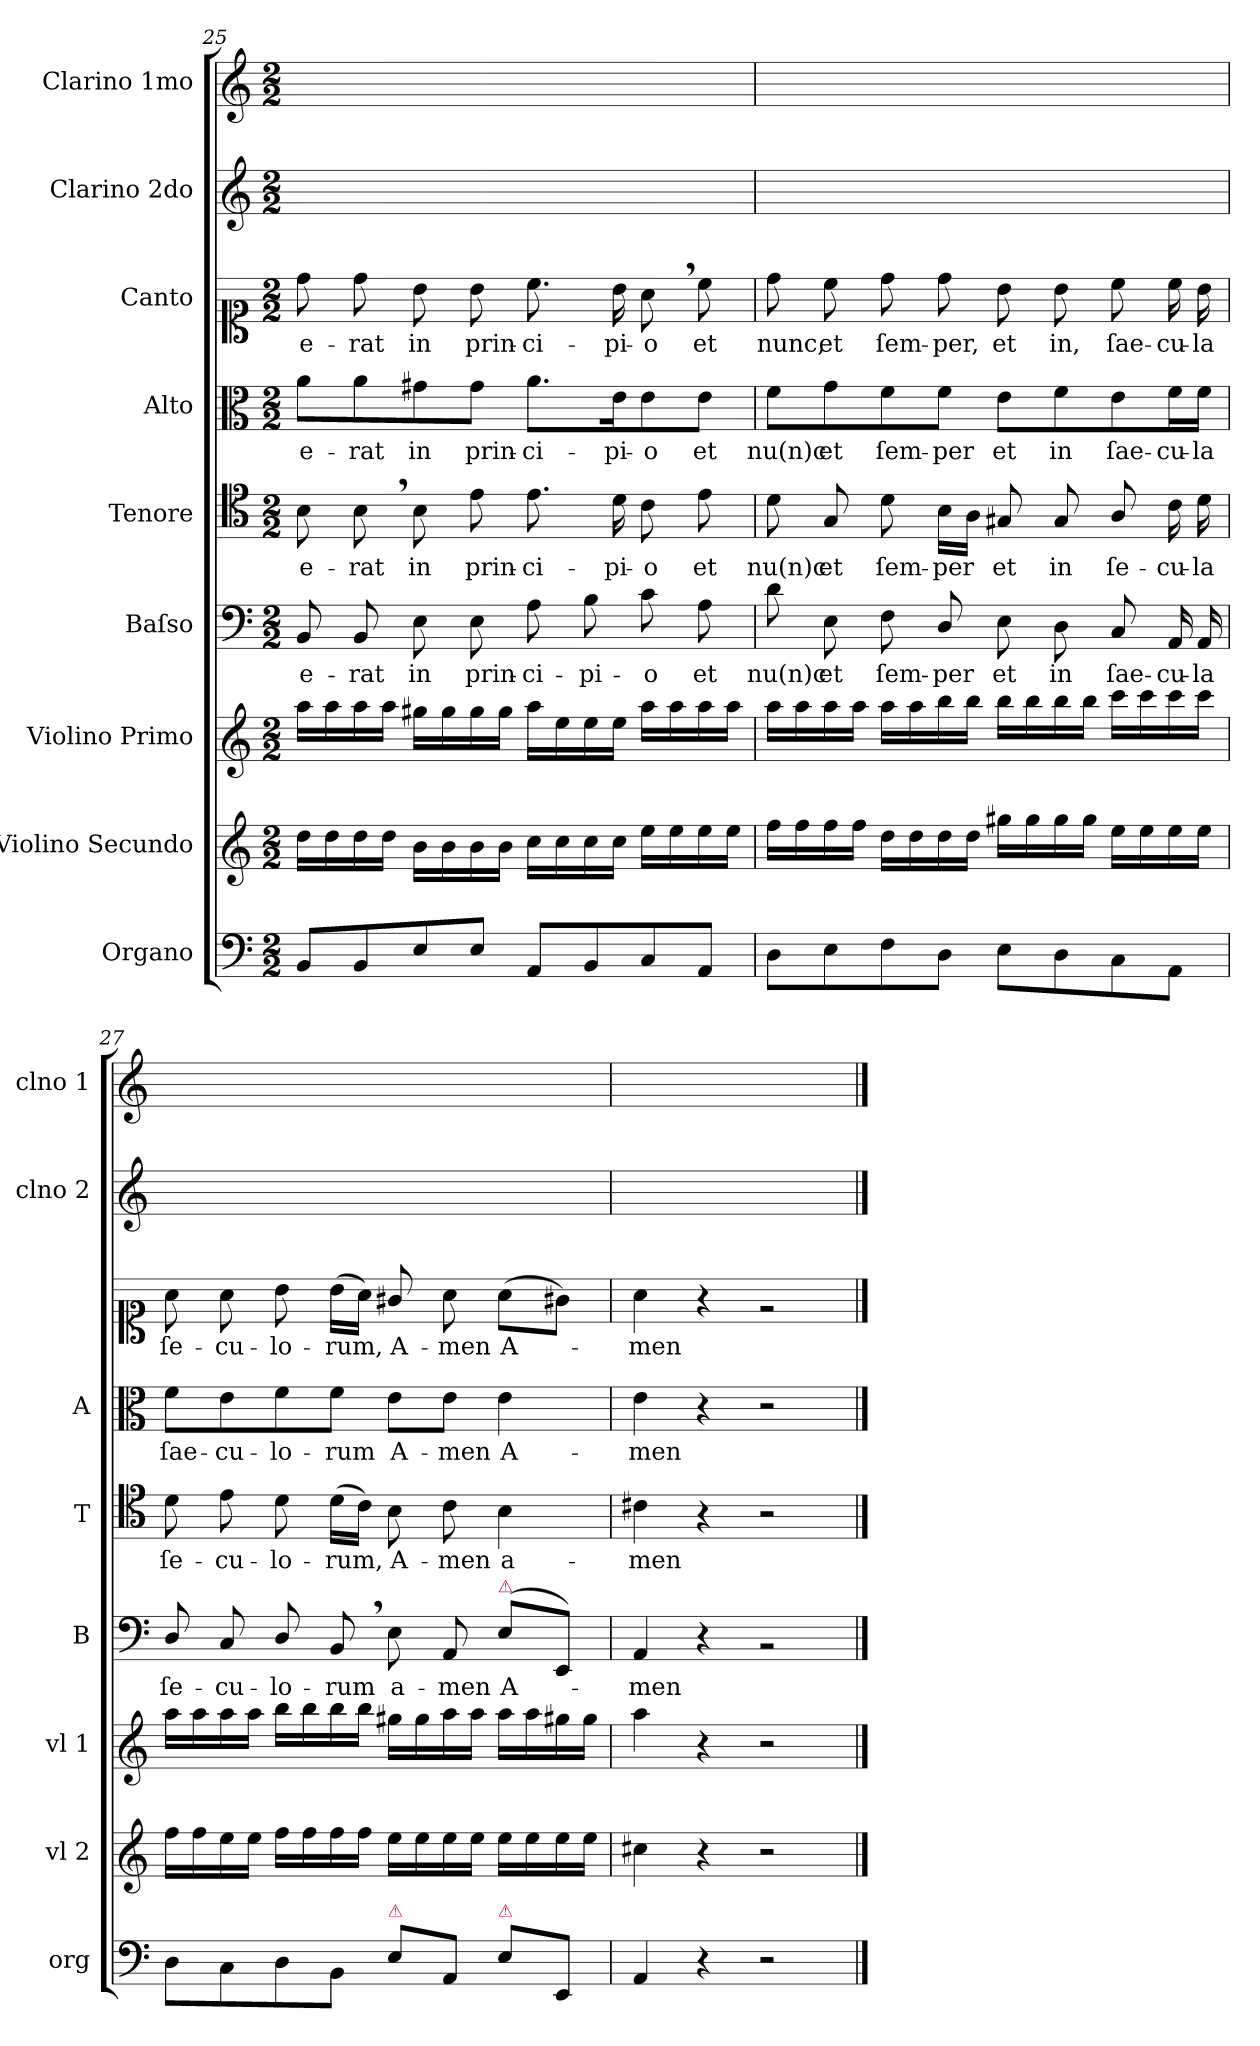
**kern	**kern	**kern	**kern	**text	**kern	**text	**kern	**text	**kern	**text	**kern	**kern
*part9	*part8	*part7	*part6	*part6	*part5	*part5	*part4	*part4	*part3	*part3	*part2	*part1
*staff9	*staff8	*staff7	*staff6	*staff6	*staff5	*staff5	*staff4	*staff4	*staff3	*staff3	*staff2	*staff1
*I"Organo	*I"Violino Secundo	*I"Violino Primo	*I"Baſso	*	*I"Tenore	*	*I"Alto	*	*I"Canto	*	*I"Clarino 2do	*I"Clarino 1mo
*I'org	*I'vl 2	*I'vl 1	*I'B	*	*I'T	*	*I'A	*	*	*	*I'clno 2	*I'clno 1
*clefF4	*clefG2	*clefG2	*clefF4	*	*clefC4	*	*clefC3	*	*clefC1	*	*clefG2	*clefG2
*k[]	*k[]	*k[]	*k[]	*	*k[]	*	*k[]	*	*k[]	*	*k[]	*k[]
*a:	*a:	*a:	*a:	*	*a:	*	*a:	*	*a:	*	*a:	*a:
*M2/2	*M2/2	*M2/2	*M2/2	*	*M2/2	*	*M2/2	*	*M2/2	*	*M2/2	*M2/2
=25	=25	=25	=25	=25	=25	=25	=25	=25	=25	=25	=25	=25
8BB/L	16dd\LL	16aa\LL	8BB/	e-	8B\	e-	8a\L	e-	8dd\	e-	1ryy	1ryy
.	16dd\	16aa\	.	.	.	.	.	.	.	.	.	.
8BB/	16dd\	16aa\	8BB/	-rat	8B,<\	-rat	8a\	-rat	8dd\	-rat	.	.
.	16dd\JJ	16aa\JJ	.	.	.	.	.	.	.	.	.	.
8E/	16b\LL	16gg#X\LL	8E\	in	8B\	in	8g#X\	in	8b\	in	.	.
.	16b\	16gg#\	.	.	.	.	.	.	.	.	.	.
8E/J	16b\	16gg#\	8E\	prin-	8e\	prin-	8g#\J	prin-	8b\	prin-	.	.
.	16b\JJ	16gg#\JJ	.	.	.	.	.	.	.	.	.	.
8AA/L	16cc\LL	16aa\LL	8A\	-ci-	8.e\	-ci-	8.a\L	-ci-	8.cc\	-ci-	.	.
.	16cc\	16ee\	.	.	.	.	.	.	.	.	.	.
8BB/	16cc\	16ee\	8B\	-pi-	.	.	.	.	.	.	.	.
.	16cc\JJ	16ee\JJ	.	.	16d\	-pi-	16e\K	-pi-	16b\	-pi-	.	.
8C/	16ee\LL	16aa\LL	8c\	-o	8c\	-o	8e\	-o	8a,<\	-o	.	.
.	16ee\	16aa\	.	.	.	.	.	.	.	.	.	.
8AA/J	16ee\	16aa\	8A\	et	8e\	et	8e\J	et	8cc\	et	.	.
.	16ee\JJ	16aa\JJ	.	.	.	.	.	.	.	.	.	.
=26	=26	=26	=26	=26	=26	=26	=26	=26	=26	=26	=26	=26
8D\L	16ff\LL	16aa\LL	8d\	nu(n)c	8d\	nu(n)c	8f\L	nu(n)c	8dd\	nunc,	1ryy	1ryy
.	16ff\	16aa\	.	.	.	.	.	.	.	.	.	.
8E\	16ff\	16aa\	8E\	et	8G/	et	8g\	et	8cc\	et	.	.
.	16ff\JJ	16aa\JJ	.	.	.	.	.	.	.	.	.	.
8F\	16dd\LL	16aa\LL	8F\	ſem-	8d\	ſem-	8f\	ſem-	8dd\	ſem-	.	.
.	16dd\	16aa\	.	.	.	.	.	.	.	.	.	.
8D\J	16dd\	16bb\	8D/	-per	16B\LL	-per	8f\J	-per	8dd\	-per,	.	.
.	16dd\JJ	16bb\JJ	.	.	16A\JJ	.	.	.	.	.	.	.
8E\L	16gg#X\LL	16bb\LL	8E\	et	8G#X/	et	8e\L	et	8b\	et	.	.
.	16gg#\	16bb\	.	.	.	.	.	.	.	.	.	.
8D\	16gg#\	16bb\	8D\	in	8G#/	in	8f\	in	8b\	in,	.	.
.	16gg#\JJ	16bb\JJ	.	.	.	.	.	.	.	.	.	.
8C\	16ee\LL	16ccc\LL	8C/	ſae-	8A/	ſe-	8e\	ſae-	8cc\	ſae-	.	.
.	16ee\	16ccc\	.	.	.	.	.	.	.	.	.	.
8AA\J	16ee\	16ccc\	16AA/	-cu-	16c\	-cu-	16f\L	-cu-	16cc\	-cu-	.	.
.	16ee\JJ	16ccc\JJ	16AA/	-la	16d\	-la	16f\JJ	-la	16b\	-la	.	.
=27	=27	=27	=27	=27	=27	=27	=27	=27	=27	=27	=27	=27
8D\L	16ff\LL	16aa\LL	8D/	ſe-	8d\	ſe-	8f\L	ſae-	8a\	ſe-	1ryy	1ryy
.	16ff\	16aa\	.	.	.	.	.	.	.	.	.	.
8C\	16ee\	16aa\	8C/	-cu-	8e\	-cu-	8e\	-cu-	8a\	-cu-	.	.
.	16ee\JJ	16aa\JJ	.	.	.	.	.	.	.	.	.	.
8D\	16ff\LL	16bb\LL	8D/	-lo-	8d\	-lo-	8f\	-lo-	8b\	-lo-	.	.
.	16ff\	16bb\	.	.	.	.	.	.	.	.	.	.
8BB\J	16ff\	16bb\	8BB,</	-rum	(16d\LL	-rum,	8f\J	-rum	(16b\LL	-rum,	.	.
.	16ff\JJ	16bb\JJ	.	.	16c\JJ)	.	.	.	16a\JJ)	.	.	.
!LO:TX:a:color=crimson:t=⚠	!	!	!	!	!	!	!	!	!	!	!	!
8E\L	16ee\LL	16gg#X\LL	8E\	a-	8B\	A-	8e\L	A-	8g#X/	A-	.	.
.	16ee\	16gg#\	.	.	.	.	.	.	.	.	.	.
8AA/J	16ee\	16aa\	8AA/	-men	8c\	-men	8e\J	-men	8a\	-men	.	.
.	16ee\JJ	16aa\JJ	.	.	.	.	.	.	.	.	.	.
!	!	!	!LO:TX:a:color=crimson:t=⚠	!	!	!	!	!	!	!	!	!
!LO:TX:a:color=crimson:t=⚠	!	!	!	!	!	!	!	!	!	!	!	!
8E\L	16ee\LL	16aa\LL	(>8E\L	A-	4B\	a-	4e\	A-	(8a\L	A-	.	.
.	16ee\	16aa\	.	.	.	.	.	.	.	.	.	.
8EE/J	16ee\	16gg#X\	8EE/J)	.	.	.	.	.	8g#X\J)	.	.	.
.	16ee\JJ	16gg#\JJ	.	.	.	.	.	.	.	.	.	.
=28	=28	=28	=28	=28	=28	=28	=28	=28	=28	=28	=28	=28
4AA/	4cc#X\	4aa\	4AA/	-men	4c#X\	-men	4e\	-men	4a\	-men	1ryy	1ryy
4r	4r	4r	4r	.	4r	.	4r	.	4r	.	.	.
2r	2r	2r	2rBB	.	2r	.	2r	.	2re	.	.	.
==	==	==	==	==	==	==	==	==	==	==	==	==
*-	*-	*-	*-	*-	*-	*-	*-	*-	*-	*-	*-	*-
